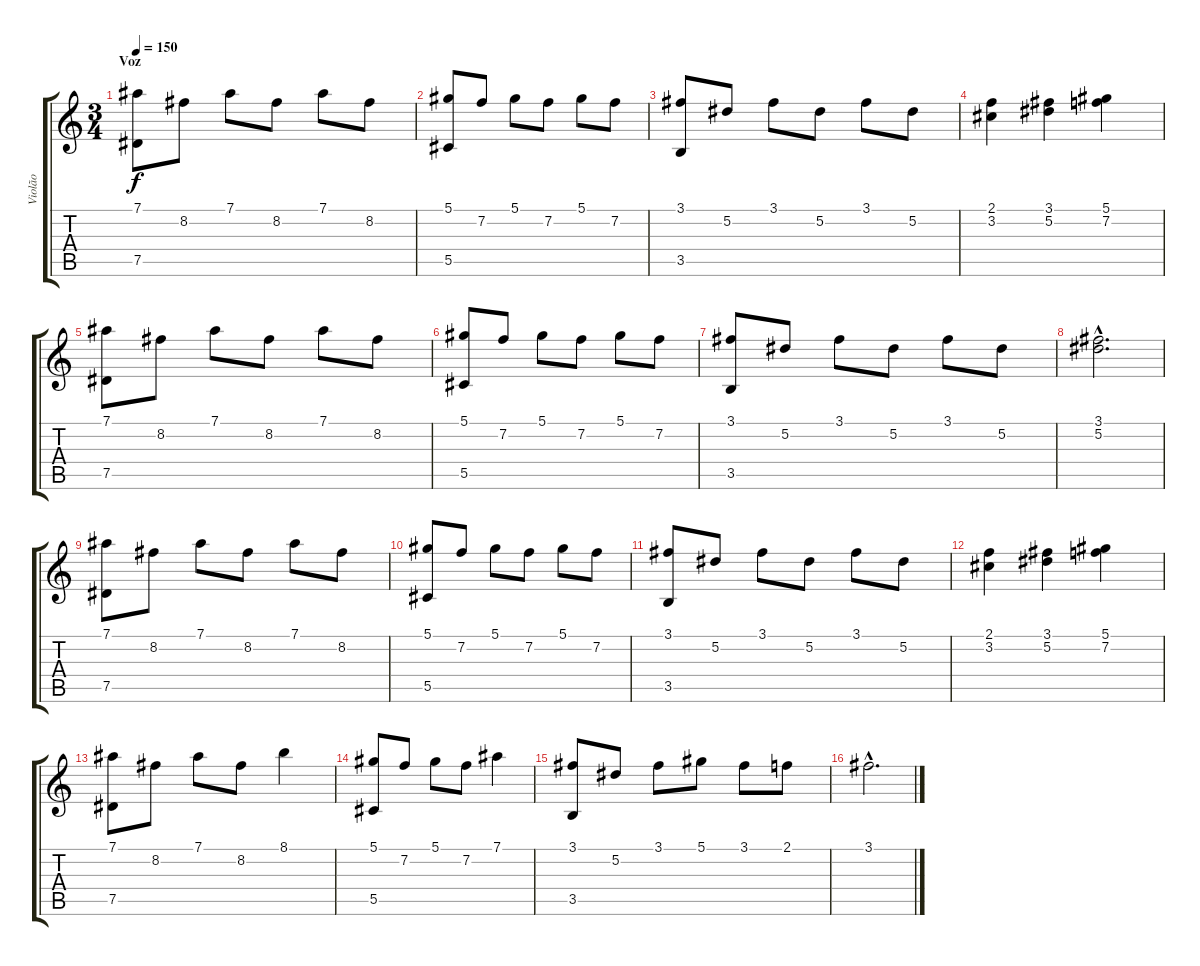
\track ("Violão" "Violão") {instrument acousticguitarnylon}
\staff {score tabs}
\tuning (Eb4 Bb3 Gb3 Db3 Ab2 Eb2) {hide}
\ts (3 4)
\section ("" "Voz")
\tempo 150
\clef g2
\ks c
(7.1 7.5).8{dy f} 8.2.8 7.1.8 8.2.8 7.1.8 8.2.8 |
(5.1 5.5).8 7.2.8 5.1.8 7.2.8 5.1.8 7.2.8 |
(3.1 3.5).8 5.2.8 3.1.8 5.2.8 3.1.8 5.2.8 |
(2.1 3.2).4 (3.1 5.2).4 (5.1 7.2).4 |
(7.1 7.5).8 8.2.8 7.1.8 8.2.8 7.1.8 8.2.8 |
(5.1 5.5).8 7.2.8 5.1.8 7.2.8 5.1.8 7.2.8 |
(3.1 3.5).8 5.2.8 3.1.8 5.2.8 3.1.8 5.2.8 |
(3.1{hac} 5.2{hac}).2{d} |
(7.1 7.5).8 8.2.8 7.1.8 8.2.8 7.1.8 8.2.8 |
(5.1 5.5).8 7.2.8 5.1.8 7.2.8 5.1.8 7.2.8 |
(3.1 3.5).8 5.2.8 3.1.8 5.2.8 3.1.8 5.2.8 |
(2.1 3.2).4 (3.1 5.2).4 (5.1 7.2).4 |
(7.1 7.5).8 8.2.8 7.1.8 8.2.8 8.1.4 |
(5.1 5.5).8 7.2.8 5.1.8 7.2.8 7.1.4 |
(3.1 3.5).8 5.2.8 3.1.8 5.1.8 3.1.8 2.1.8 |
3.1{hac}.2{d}
